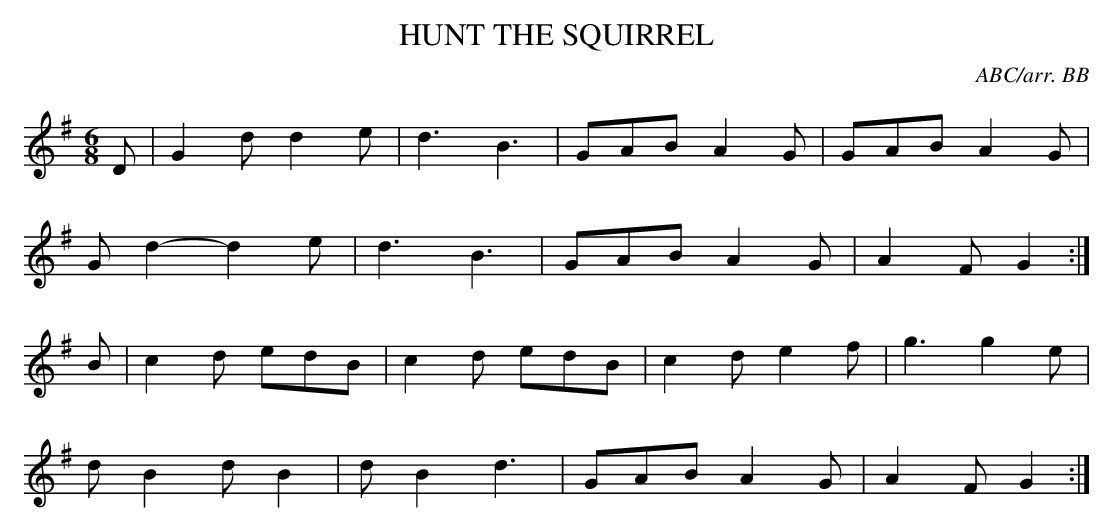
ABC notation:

X:1
T:HUNT THE SQUIRREL
C:ABC/arr. BB
M:6/8
L:1/8
K:G % source key = F
D|G2d d2e|d3 B3|GAB A2G|GAB A2G|
Gd2-d2e|d3 B3|GAB A2G|A2F G2 :|
B|c2d edB|c2d edB|c2d e2f|g3 g2e|
dB2 dB2|dB2 d3|GAB A2G|A2F G2 :|
